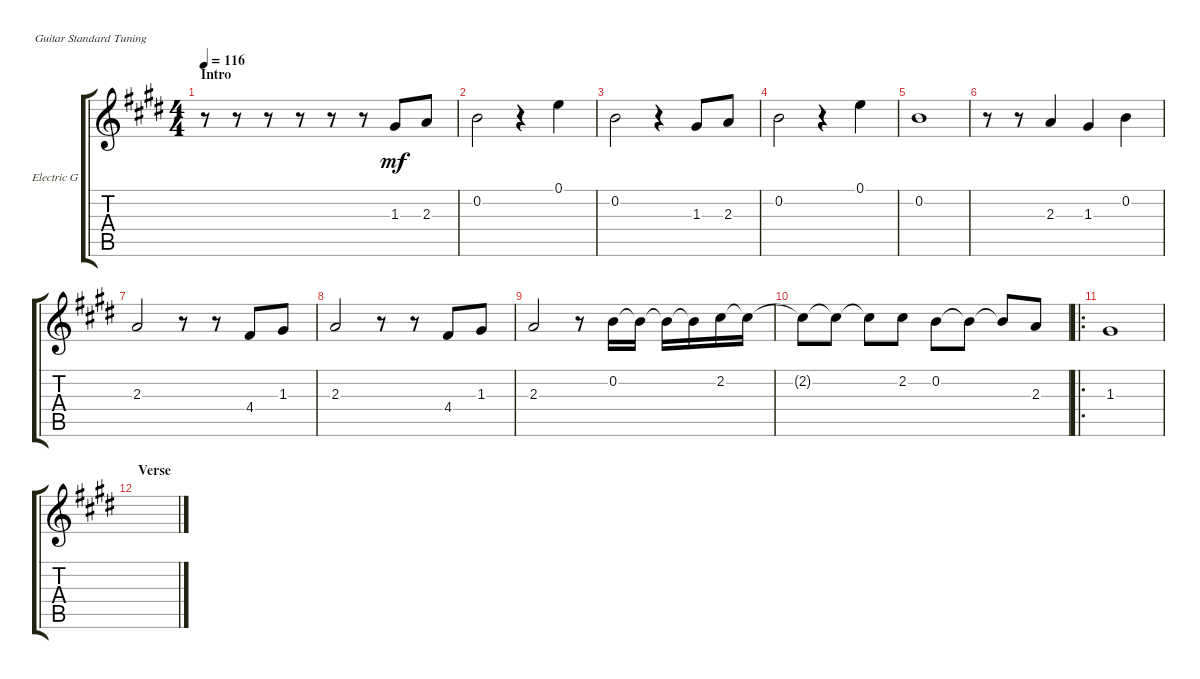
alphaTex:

\defaultSystemsLayout 4
\bracketExtendMode groupsimilarinstruments
\firstSystemTrackNameOrientation horizontal
\otherSystemsTrackNameOrientation horizontal
\track ("Electric Guitar" "Electric G") {instrument electricguitarclean}
\staff {score tabs}
\tuning (E4 B3 G3 D3 A2 E2)
\ts (4 4)
\section ("" "Intro")
\tempo 116
\clef g2
\scale
0.544118
\ks e
r.8{dy mf instrument electricguitarclean} r.8 r.8 r.8 r.8 r.8 1.3.8 2.3.8 |
\scale
0.227941 0.2.2 r.4 0.1.4 |
\scale
0.227941 0.2.2 r.4 1.3.8 2.3.8 |
\scale
0.333333 0.2.2 r.4 0.1.4 |
\scale
0.333333 0.2.1 |
\scale
0.333333 r.8 r.8 2.3.4 1.3.4 0.2.4 |
\scale
0.333333 2.3.2 r.8 r.8 4.4.8 1.3.8 |
\scale
0.333333 2.3.2 r.8 r.8 4.4.8 1.3.8 |
\scale
0.333333 2.3.2 r.8 0.2.16 0.2{t}.16 0.2{t}.16 0.2{t}.16 2.2.16 2.2{t}.16 |
\scale
0.313131 2.2{t}.8 2.2{t}.8 2.2{t}.8 2.2.8 0.2.8 0.2{t}.8 0.2{t}.8 2.3.8 |
\ro
\scale
0.373737 1.3.1 |
\section ("" "Verse")
\scale
0.313131 |
\scale
0.333333 |
\scale
0.333333 |
\scale
0.333333 |
\scale
0.333333
